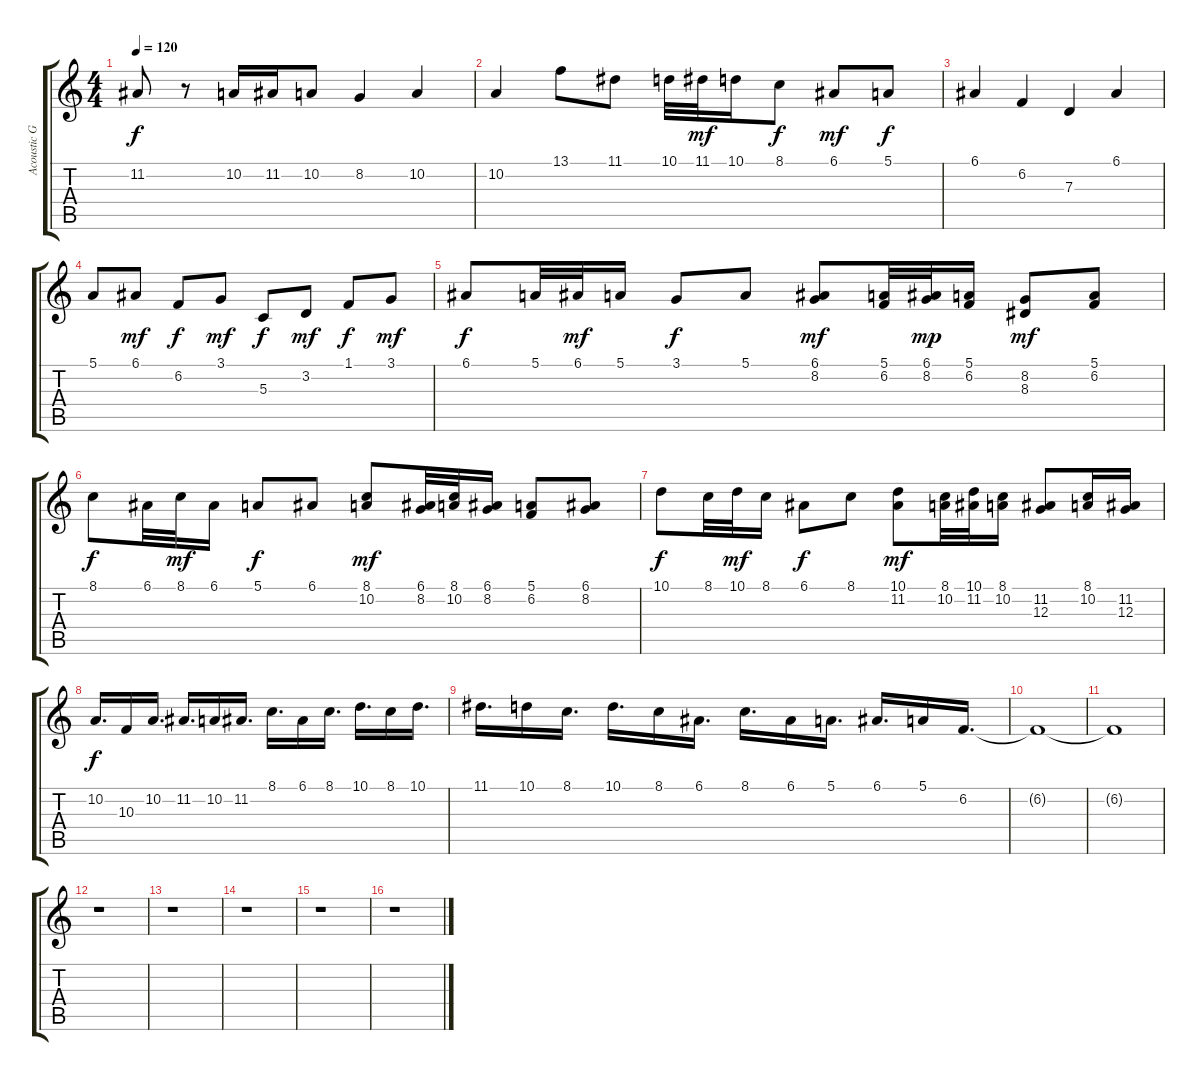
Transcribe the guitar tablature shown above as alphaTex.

\track ("Acoustic Grand Piano" "Acoustic G") {instrument acousticgrandpiano}
\staff {score tabs}
\tuning (E4 B3 G3 D3 A2 E2) {hide}
\ts (4 4)
\tempo 120
\clef g2
\ks c
11.2.8{dy f} r.8 10.2.16 11.2.16 10.2.8 8.2.4 10.2.4 |
10.2.4 13.1.8 11.1.8 10.1.32 11.1.32{dy mf} 10.1.16 8.1.8{dy f} 6.1.8{dy mf} 5.1.8{dy f} |
6.1.4 6.2.4 7.3.4 6.1.4 |
5.1.8 6.1.8{dy mf} 6.2.8{dy f} 3.1.8{dy mf} 5.3.8{dy f} 3.2.8{dy mf} 1.1.8{dy f} 3.1.8{dy mf} |
6.1.8{dy f} 5.1.32 6.1.32{dy mf} 5.1.16 3.1.8{dy f} 5.1.8 (6.1 8.2).8{dy mf} (5.1 6.2).32 (6.1 8.2).32{dy mp} (5.1 6.2).16 (8.2 8.3).8{dy mf} (5.1 6.2).8 |
8.1.8{dy f} 6.1.32 8.1.32{dy mf} 6.1.16 5.1.8{dy f} 6.1.8 (8.1 10.2).8{dy mf} (6.1 8.2).32 (8.1 10.2).32 (6.1 8.2).16 (5.1 6.2).8 (6.1 8.2).8 |
10.1.8{dy f} 8.1.32 10.1.32{dy mf} 8.1.16 6.1.8{dy f} 8.1.8 (10.1 11.2).8{dy mf} (8.1 10.2).32 (10.1 11.2).32 (8.1 10.2).16 (11.2 12.3).8 (8.1 10.2).16 (11.2 12.3).16 |
10.2.16{d dy f} 10.3.16 10.2.16{d} 11.2.16{d} 10.2.16 11.2.16{d} 8.1.16{d} 6.1.16 8.1.16{d} 10.1.16{d} 8.1.16 10.1.16{d} |
11.1.16{d} 10.1.16 8.1.16{d} 10.1.16{d} 8.1.16 6.1.16{d} 8.1.16{d} 6.1.16 5.1.16{d} 6.1.16{d} 5.1.16 6.2.16{d} |
6.2{t}.1 |
6.2{t}.1 |
r.1 |
r.1 |
r.1 |
r.1 |
r.1
